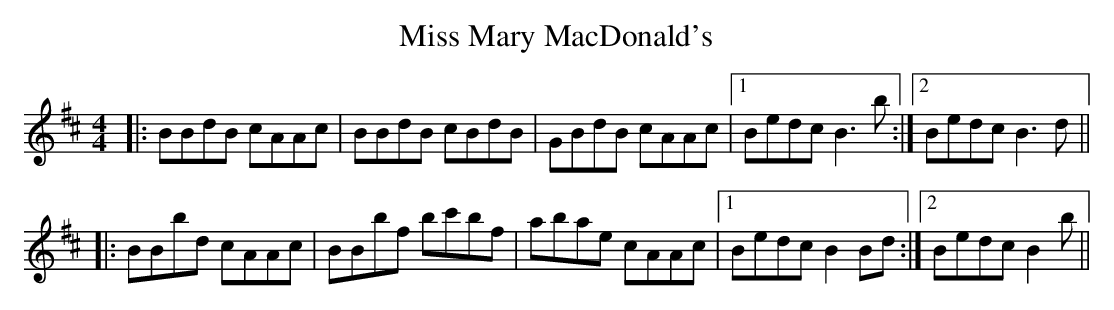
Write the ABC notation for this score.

X:1
T: Miss Mary MacDonald's
M: 4/4
L: 1/8
K: Bmin
|:BBdB cAAc|BBdB cBdB|GBdB cAAc|1 Bedc B3b:|2 Bedc B3d||
|:BBbd cAAc|BBbf bc'bf|abae cAAc|1 Bedc B2Bd:|2 Bedc B2b||
